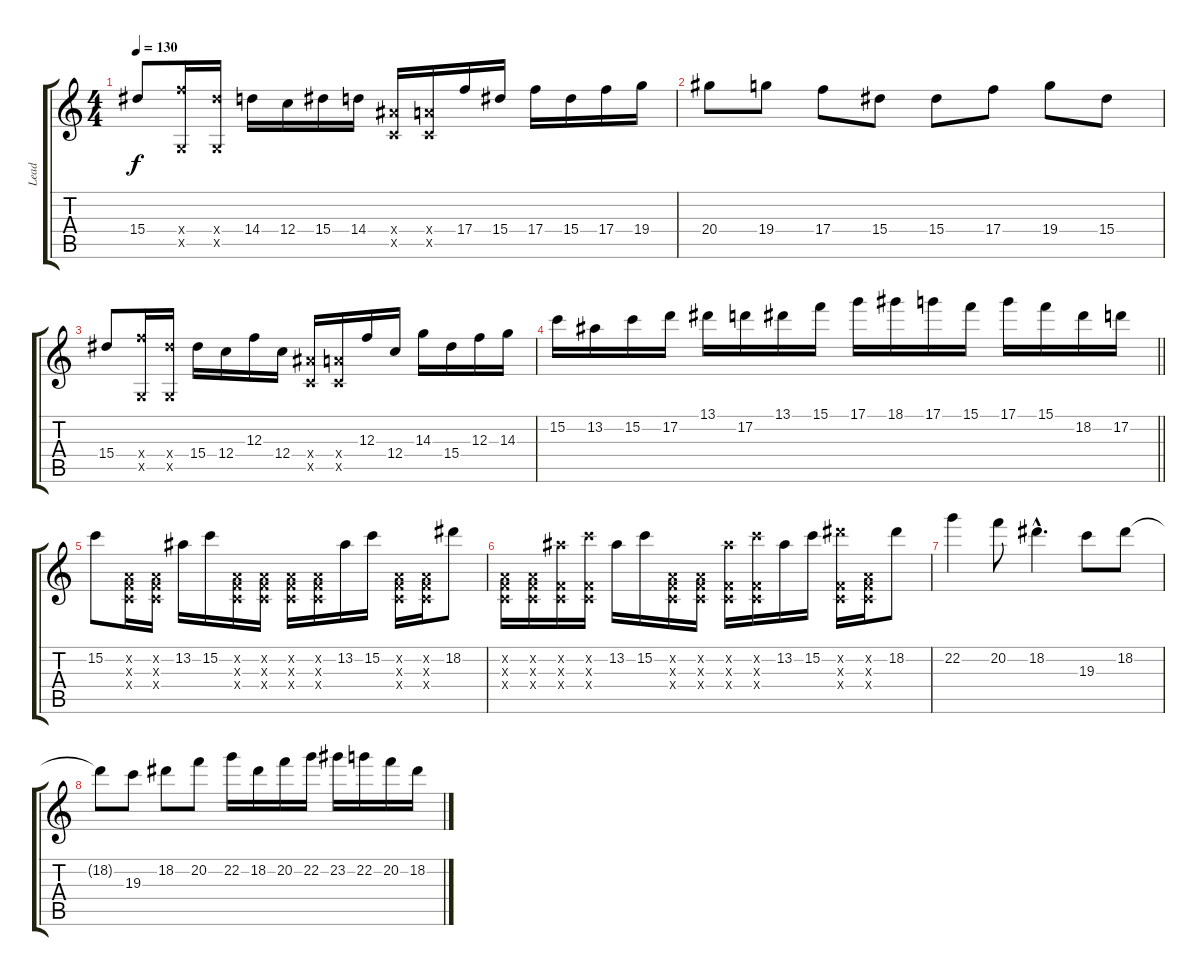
\track ("Lead" "Lead") {instrument distortionguitar}
\staff {score tabs}
\tuning (D4 A3 F3 C3 G2 D2) {hide}
\ts (4 4)
\tempo 130
\clef g2
\ks c
15.4.8{dy f} (17.4{x} 0.5{x}).16 (15.4{x} 0.5{x}).16 14.4.16 12.4.16 15.4.16 14.4.16 (0.4{x} 15.5{x}).16 (0.4{x} 14.5{x}).16 17.4.16 15.4.16 17.4.16 15.4.16 17.4.16 19.4.16 |
20.4.8 19.4.8 17.4.8 15.4.8 15.4.8 17.4.8 19.4.8 15.4.8 |
15.4.8 (17.4{x} 0.5{x}).16 (15.4{x} 0.5{x}).16 15.4.16 12.4.16 12.3.16 12.4.16 (0.4{x} 15.5{x}).16 (0.4{x} 14.5{x}).16 12.3.16 12.4.16 14.3.16 15.4.16 12.3.16 14.3.16 |
\barLineRight lightlight
15.2.16 13.2.16 15.2.16 17.2.16 13.1.16 17.2.16 13.1.16 15.1.16 17.1.16 18.1.16 17.1.16 15.1.16 17.1.16 15.1.16 18.2.16 17.2.16 |
15.2.8 (0.2{x} 0.3{x} 0.4{x}).16 (0.2{x} 0.3{x} 0.4{x}).16 13.2.16 15.2.16 (0.2{x} 0.3{x} 0.4{x}).16 (0.2{x} 0.3{x} 0.4{x}).16 (0.2{x} 0.3{x} 0.4{x}).16 (0.2{x} 0.3{x} 0.4{x}).16 13.2.16 15.2.16 (0.2{x} 0.3{x} 0.4{x}).16 (0.2{x} 0.3{x} 0.4{x}).16 18.2.8 |
(0.2{x} 0.3{x} 0.4{x}).16 (0.2{x} 0.3{x} 0.4{x}).16 (13.2{x} 0.3{x} 0.4{x}).16 (15.2{x} 0.3{x} 0.4{x}).16 13.2.16 15.2.16 (0.2{x} 0.3{x} 0.4{x}).16 (0.2{x} 0.3{x} 0.4{x}).16 (13.2{x} 0.3{x} 0.4{x}).16 (15.2{x} 0.3{x} 0.4{x}).16 13.2.16 15.2.16 (18.2{x} 0.3{x} 0.4{x}).16 (0.2{x} 0.3{x} 0.4{x}).16 18.2.8 |
22.2.4 20.2.8 18.2{hac}.4{d} 19.3.8 18.2.8 |
18.2{t}.8 19.3.8 18.2.8 20.2.8 22.2.16 18.2.16 20.2.16 22.2.16 23.2.16 22.2.16 20.2.16 18.2.16
